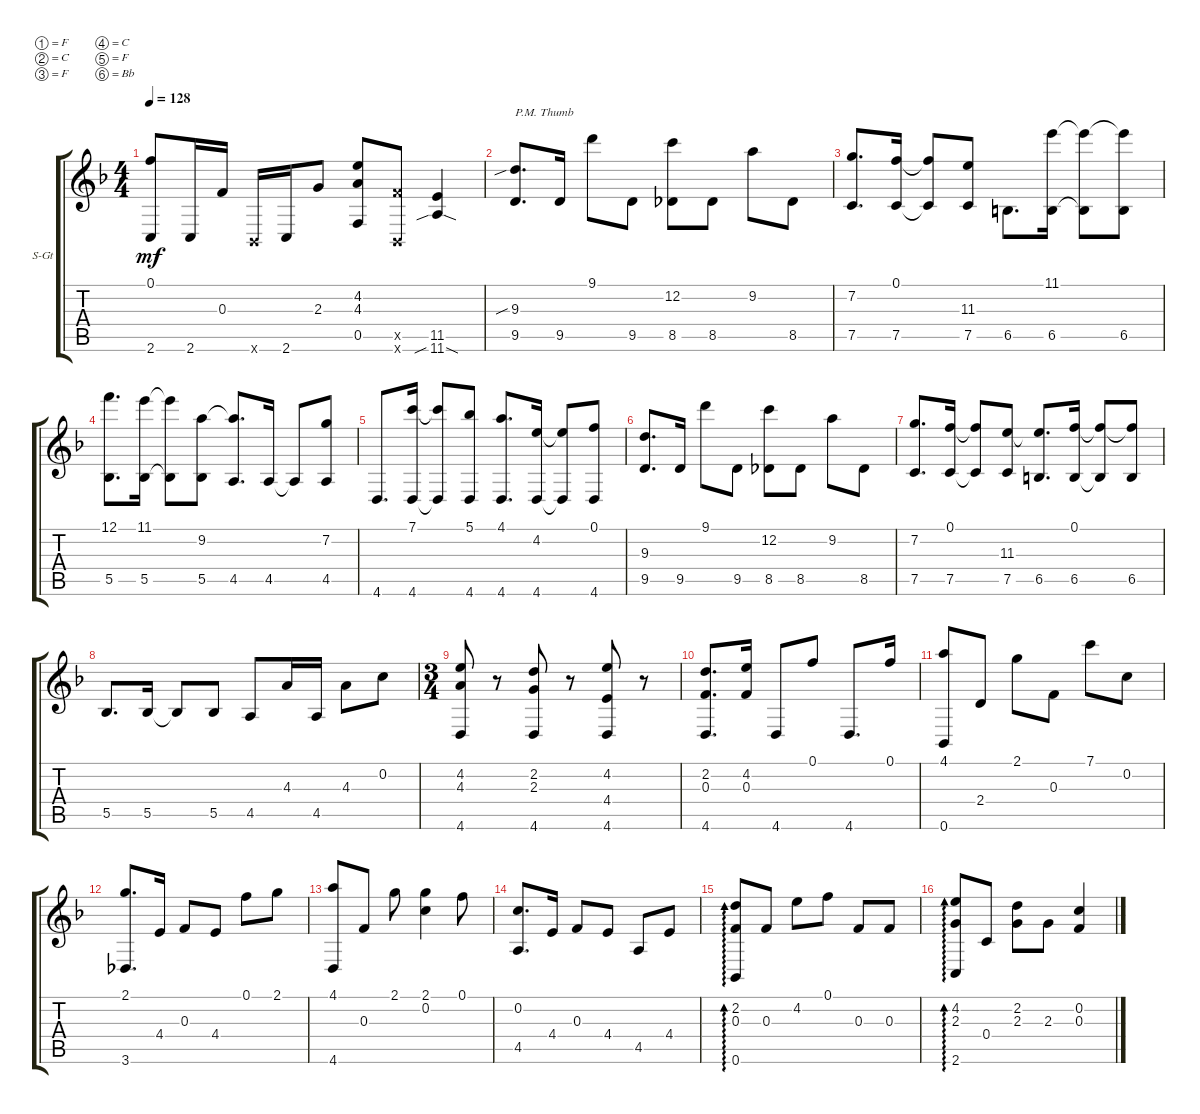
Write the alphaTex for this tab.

\defaultSystemsLayout 4
\bracketExtendMode groupsimilarinstruments
\firstSystemTrackNameOrientation horizontal
\otherSystemsTrackNameOrientation horizontal
\track ("Steel Guitar" "S-Gt") {defaultSystemsLayout 2 multiBarRest instrument acousticguitarsteel}
\staff {score tabs}
\tuning (F4 C4 F3 C3 F2 Bb1)
\ts (4 4)
\tempo 128
\clef g2
\ks f
(2.6{acc forcenatural} 0.1{acc forcenatural}).8{dy mf beam Up} 2.6{acc forcenatural}.16{beam Up} 0.3{acc forcenatural}.16{beam Up} 0.6{x acc b}.16{beam Up} 2.6{acc forcenatural}.16{beam Up} 2.3{acc forcenatural}.8{beam Up} (4.3{acc forcenatural} 4.2{acc forcenatural} 0.5{acc forcenatural}).8{beam Up} (0.6{x acc b} 12.5{x acc forcenatural}).8{beam Up} (11.5{acc forcenatural} 11.6{sib sod acc forcenatural}).4{beam Up} |
(9.5{acc forcenatural} 9.3{sib acc forcenatural}).8{d txt "P.M. Thumb" beam Up} 9.5{acc forcenatural}.16{beam Up} 9.1{acc forcenatural}.8{beam Down} 9.5{acc forcenatural}.8{beam Down} (8.5{acc b} 12.2{acc forcenatural}).8{beam Down} 8.5{acc b}.8{beam Down} 9.2{acc forcenatural}.8{beam Down} 8.5{acc b}.8{beam Down} |
(7.2{acc forcenatural} 7.5{acc forcenatural}).8{d beam Up} (7.5{acc forcenatural} 0.1{acc forcenatural}).16{beam Up} (7.5{t acc forcenatural} 0.1{t acc forcenatural}).8{beam Up} (7.5{acc forcenatural} 11.3{acc forcenatural}).8{beam Up} 6.5{acc forcenatural}.8{d beam Down} (6.5{acc forcenatural} 11.1{acc forcenatural}).16{beam Down} (6.5{t acc forcenatural} 11.1{t acc forcenatural}).8{beam Down} (11.1{t acc forcenatural} 6.5{acc forcenatural}).8{beam Down} |
(12.1{acc forcenatural} 5.5{acc b}).8{d beam Down} (5.5{acc b} 11.1{acc forcenatural}).16{beam Down} (5.5{t acc b} 11.1{t acc forcenatural}).8{beam Down} (5.5{acc b} 9.2{acc forcenatural}).8{beam Down} (4.5{acc forcenatural} 9.2{t acc forcenatural}).8{d beam Up} 4.5{acc forcenatural}.16{beam Up} 4.5{t acc forcenatural}.8{beam Up} (4.5{acc forcenatural} 7.2{acc forcenatural}).8{beam Up} |
4.6{acc forcenatural}.8{d beam Up} (4.6{acc forcenatural} 7.1{acc forcenatural}).16{beam Up} (4.6{t acc forcenatural} 7.1{t acc forcenatural}).8{beam Up} (5.1{acc b} 4.6{acc forcenatural}).8{beam Up} (4.6{acc forcenatural} 4.1{acc forcenatural}).8{d beam Up} (4.6{acc forcenatural} 4.2{acc forcenatural}).16{beam Up} (4.6{t acc forcenatural} 4.2{t acc forcenatural}).8{beam Up} (4.6{acc forcenatural} 0.1{acc forcenatural}).8{beam Up} |
(9.5{acc forcenatural} 9.3{acc forcenatural}).8{d beam Up} 9.5{acc forcenatural}.16{beam Up} 9.1{acc forcenatural}.8{beam Down} 9.5{acc forcenatural}.8{beam Down} (8.5{acc b} 12.2{acc forcenatural}).8{beam Down} 8.5{acc b}.8{beam Down} 9.2{acc forcenatural}.8{beam Down} 8.5{acc b}.8{beam Down} |
(7.5{acc forcenatural} 7.2{acc forcenatural}).8{d beam Up} (0.1{acc forcenatural} 7.5{acc forcenatural}).16{beam Up} (0.1{t acc forcenatural} 7.5{t acc forcenatural}).8{beam Up} (7.5{acc forcenatural} 11.3{acc forcenatural}).8{beam Up} (11.3{t acc forcenatural} 6.5{acc forcenatural}).8{d beam Up} (6.5{acc forcenatural} 0.1{acc forcenatural}).16{beam Up} (6.5{t acc forcenatural} 0.1{t acc forcenatural}).8{beam Up} (0.1{t acc forcenatural} 6.5{acc forcenatural}).8{beam Up} |
5.5{acc b}.8{d beam Up} 5.5{acc b}.16{beam Up} 5.5{t acc b}.8{beam Up} 5.5{acc b}.8{beam Up} 4.5{acc forcenatural}.8{beam Up} 4.3{acc forcenatural}.16{beam Up} 4.5{acc forcenatural}.16{beam Up} 4.3{acc forcenatural}.8{beam Down} 0.2{acc forcenatural}.8{beam Down} |
\ts (3 4)
\scale
1.01963 (4.2{acc forcenatural} 4.3{acc forcenatural} 4.6{acc forcenatural}).8{beam Up} r.8{beam Up} (2.2{acc forcenatural} 2.3{acc forcenatural} 4.6{acc forcenatural}).8{beam Up} r.8{beam Up} (4.6{acc forcenatural} 4.4{acc forcenatural} 4.2{acc forcenatural}).8{beam Up} r.8{beam Up} |
\scale
0.980366 (2.2{acc forcenatural} 0.3{acc forcenatural} 4.6{acc forcenatural}).8{d beam Up} (4.2{acc forcenatural} 0.3{acc forcenatural}).16{beam Up} 4.6{acc forcenatural}.8{beam Up} 0.1{acc forcenatural}.8{beam Up} 4.6{acc forcenatural}.8{d beam Up} 0.1{acc forcenatural}.16{beam Up} |
\scale
1.00836 (4.1{acc forcenatural} 0.6{acc b}).8{beam Up} 2.4{acc forcenatural}.8{beam Up} 2.1{acc forcenatural}.8{beam Down} 0.3{acc forcenatural}.8{beam Down} 7.1{acc forcenatural}.8{beam Down} 0.2{acc forcenatural}.8{beam Down} |
\scale
0.991645 (2.1{acc forcenatural} 3.6{acc b}).8{d beam Up} 4.4{acc forcenatural}.16{beam Up} 0.3{acc forcenatural}.8{beam Up} 4.4{acc forcenatural}.8{beam Up} 0.1{acc forcenatural}.8{beam Down} 2.1{acc forcenatural}.8{beam Down} |
(4.1{acc forcenatural} 4.6{acc forcenatural}).8{beam Up} 0.3{acc forcenatural}.8{beam Up} 2.1{acc forcenatural}.8{beam Down} (2.1{acc forcenatural} 0.2{acc forcenatural}).4{beam Down} 0.1{acc forcenatural}.8{beam Down} |
(4.5{acc forcenatural} 0.2{acc forcenatural}).8{d beam Up} 4.4{acc forcenatural}.16{beam Up} 0.3{acc forcenatural}.8{beam Up} 4.4{acc forcenatural}.8{beam Up} 4.5{acc forcenatural}.8{beam Up} 4.4{acc forcenatural}.8{beam Up} |
(0.6{acc b} 2.2{acc forcenatural} 0.3{acc forcenatural}).8{ad 0 beam Up} 0.3{acc forcenatural}.8{beam Up} 4.2{acc forcenatural}.8{beam Down} 0.1{acc forcenatural}.8{beam Down} 0.3{acc forcenatural}.8{beam Up} 0.3{acc forcenatural}.8{beam Up} |
(2.3{acc forcenatural} 4.2{acc forcenatural} 2.6{acc forcenatural}).8{ad 0 beam Up} 0.4{acc forcenatural}.8{beam Up} (2.3{acc forcenatural} 2.2{acc forcenatural}).8{beam Down} 2.3{acc forcenatural}.8{beam Down} (0.2{acc forcenatural} 0.3{acc forcenatural}).4{beam Up}
